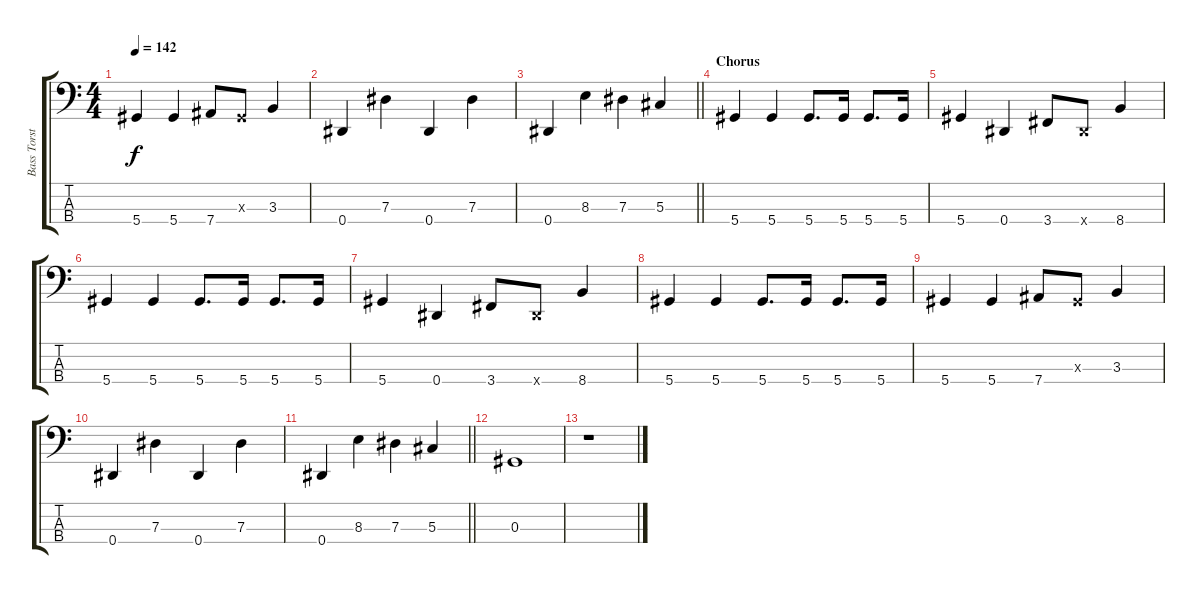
\track ("Bass Torsten Scholz" "Bass Torst") {instrument electricbasspick}
\staff {score tabs}
\tuning (Gb2 Db2 Ab1 Eb1) {hide}
\ts (4 4)
\tempo 142
\clef f4
\ks c
5.4.4{dy f} 5.4.4 7.4.8 0.3{x}.8 3.3.4 |
0.4.4 7.3.4 0.4.4 7.3.4 |
\barLineRight lightlight
0.4.4 8.3.4 7.3.4 5.3.4 |
\section ("" "Chorus")
5.4.4 5.4.4 5.4.8{d} 5.4.16 5.4.8{d} 5.4.16 |
5.4.4 0.4.4 3.4.8 0.4{x}.8 8.4.4 |
5.4.4 5.4.4 5.4.8{d} 5.4.16 5.4.8{d} 5.4.16 |
5.4.4 0.4.4 3.4.8 0.4{x}.8 8.4.4 |
5.4.4 5.4.4 5.4.8{d} 5.4.16 5.4.8{d} 5.4.16 |
5.4.4 5.4.4 7.4.8 0.3{x}.8 3.3.4 |
0.4.4 7.3.4 0.4.4 7.3.4 |
\barLineRight lightlight
0.4.4 8.3.4 7.3.4 5.3.4 |
0.3.1 |
r.1
